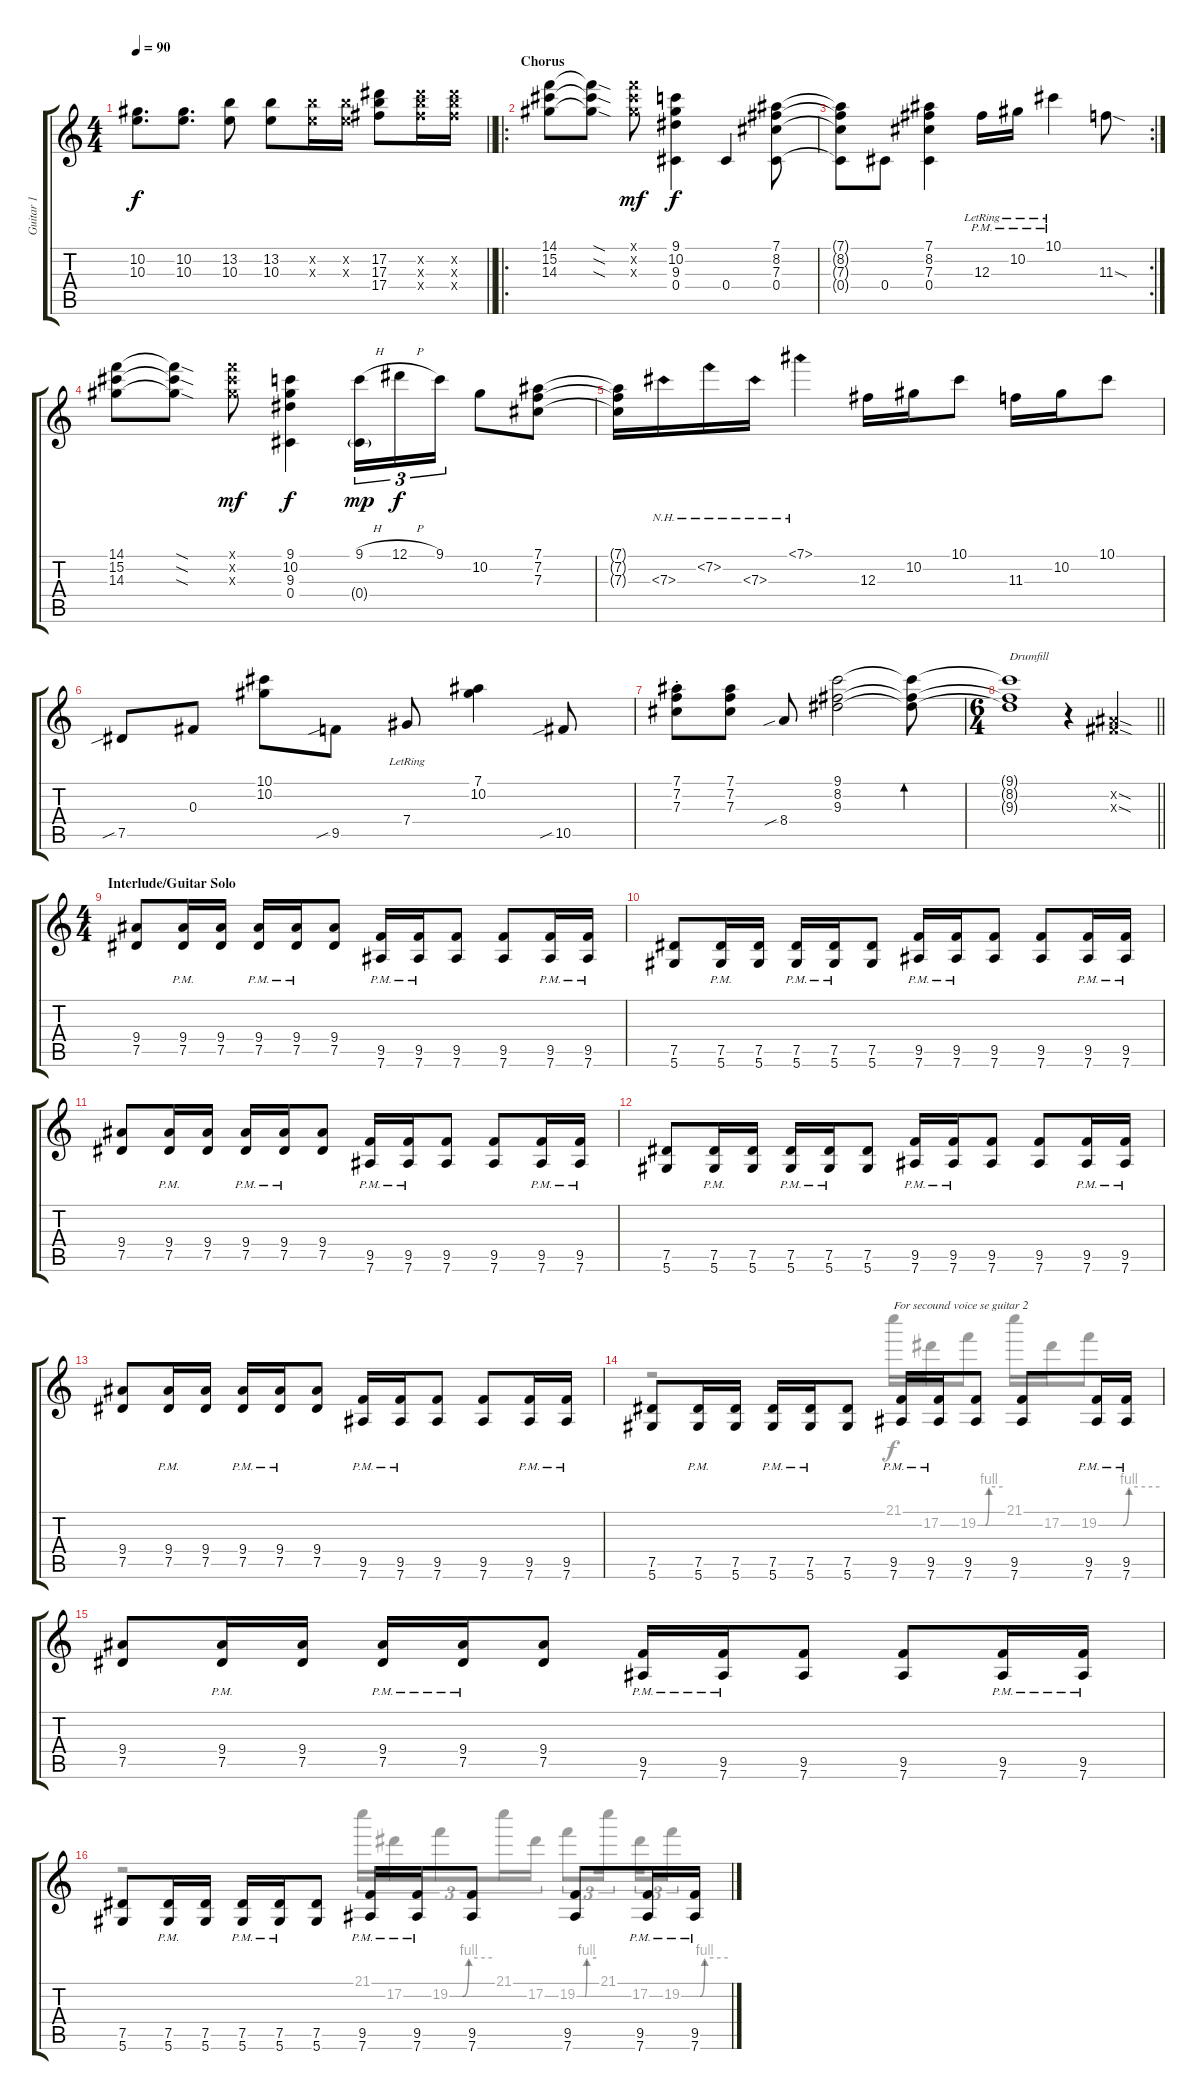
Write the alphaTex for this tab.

\track ("Guitar 1" "Guitar 1") {instrument acousticguitarsteel}
\staff {score tabs}
\tuning (Eb4 Bb3 Gb3 Db3 Ab2 Eb2) {hide}
\voice
\ts (4 4)
\tempo 90
\clef g2
\barLineRight lightlight
\ks c
(10.2 10.3).8{d dy f} (10.2 10.3).8{d} (13.2 10.3).8 (13.2 10.3).8 (13.2{x} 10.3{x}).16 (13.2{x} 10.3{x}).16 (17.2 17.3 17.4).8 (17.2{x} 17.3{x} 17.4{x}).16 (17.2{x} 17.3{x} 17.4{x}).16 |
\ro
\section ("" "Chorus")
(14.1 15.2 14.3).8 (14.1{sod t} 15.2{sod t} 14.3{sod t}).8 (14.1{x} 15.2{x} 14.3{x}).8{dy mf} (9.1 10.2 9.3 0.4).4{dy f} 0.4.4 (7.1 8.2 7.3 0.4).8 |
\rc 2
(7.1{t} 8.2{t} 7.3{t} 0.4{t}).8 0.4.8 (7.1 8.2 7.3 0.4).4 12.3{pm lr}.16 10.2{pm lr}.16 10.1{pm lr}.4 11.3{sod}.8 |
(14.1 15.2 14.3).8 (14.1{sod t} 15.2{sod t} 14.3{sod t}).8 (14.1{x} 15.2{x} 14.3{x}).8{dy mf} (9.1 10.2 9.3 0.4).4{dy f} (9.1{h} 0.4{g}).16{tu (3 2) dy mp} 12.1{h}.16{tu (3 2) dy f} 9.1.16{tu (3 2)} 10.2.8 (7.1 7.2 7.3).8 |
(7.1{t} 7.2{t} 7.3{t}).16 7.3{nh}.16 7.2{nh}.16 7.3{nh}.16 7.1{nh}.4 12.3.16 10.2.16 10.1.8 11.3.16 10.2.16 10.1.8 |
7.5{sib}.8 0.3.8 (10.1 10.2).8 9.5{sib}.8 7.4{lr}.8 (7.1 10.2).4 10.5{sib}.8 |
(7.1{st} 7.2{st} 7.3{st}).8 (7.1 7.2 7.3).8 8.4{sib}.8 (9.1 8.2 9.3).2 (9.1{t} 8.2{t} 9.3{t}).8{bd 60} |
\ts (6 4)
\barLineRight lightlight
(9.1{t} 8.2{t} 9.3{t}).1{txt "Drumfill"} r.4 (0.2{sod x} 0.3{sod x}).4 |
\ts (4 4)
\section ("" "Interlude/Guitar Solo")
(9.4 7.5).8{instrument distortionguitar} (9.4 7.5{pm}).16 (9.4 7.5).16 (9.4 7.5{pm}).16 (9.4 7.5{pm}).16 (9.4 7.5).8 (9.5{pm} 7.6{pm}).16 (9.5{pm} 7.6{pm}).16 (9.5 7.6).8 (9.5 7.6).8 (9.5{pm} 7.6{pm}).16 (9.5{pm} 7.6{pm}).16 |
(7.5 5.6).8 (7.5{pm} 5.6).16 (7.5 5.6).16 (7.5{pm} 5.6).16 (7.5{pm} 5.6).16 (7.5 5.6).8 (9.5{pm} 7.6{pm}).16 (9.5{pm} 7.6{pm}).16 (9.5 7.6).8 (9.5 7.6).8 (9.5{pm} 7.6{pm}).16 (9.5{pm} 7.6{pm}).16 |
(9.4 7.5).8{instrument distortionguitar} (9.4 7.5{pm}).16 (9.4 7.5).16 (9.4 7.5{pm}).16 (9.4 7.5{pm}).16 (9.4 7.5).8 (9.5{pm} 7.6{pm}).16 (9.5{pm} 7.6{pm}).16 (9.5 7.6).8 (9.5 7.6).8 (9.5{pm} 7.6{pm}).16 (9.5{pm} 7.6{pm}).16 |
(7.5 5.6).8 (7.5{pm} 5.6).16 (7.5 5.6).16 (7.5{pm} 5.6).16 (7.5{pm} 5.6).16 (7.5 5.6).8 (9.5{pm} 7.6{pm}).16 (9.5{pm} 7.6{pm}).16 (9.5 7.6).8 (9.5 7.6).8 (9.5{pm} 7.6{pm}).16 (9.5{pm} 7.6{pm}).16 |
(9.4 7.5).8 (9.4 7.5{pm}).16 (9.4 7.5).16 (9.4 7.5{pm}).16 (9.4 7.5{pm}).16 (9.4 7.5).8 (9.5{pm} 7.6{pm}).16 (9.5{pm} 7.6{pm}).16 (9.5 7.6).8 (9.5 7.6).8 (9.5{pm} 7.6{pm}).16 (9.5{pm} 7.6{pm}).16 |
(7.5 5.6).8 (7.5{pm} 5.6).16 (7.5 5.6).16 (7.5{pm} 5.6).16 (7.5{pm} 5.6).16 (7.5 5.6).8 (9.5{pm} 7.6{pm}).16{txt "For secound voice se guitar 2"} (9.5{pm} 7.6{pm}).16 (9.5 7.6).8 (9.5 7.6).8 (9.5{pm} 7.6{pm}).16 (9.5{pm} 7.6{pm}).16 |
(9.4 7.5).8 (9.4 7.5{pm}).16 (9.4 7.5).16 (9.4 7.5{pm}).16 (9.4 7.5{pm}).16 (9.4 7.5).8 (9.5{pm} 7.6{pm}).16 (9.5{pm} 7.6{pm}).16 (9.5 7.6).8 (9.5 7.6).8 (9.5{pm} 7.6{pm}).16 (9.5{pm} 7.6{pm}).16 |
(7.5 5.6).8 (7.5{pm} 5.6).16 (7.5 5.6).16 (7.5{pm} 5.6).16 (7.5{pm} 5.6).16 (7.5 5.6).8 (9.5{pm} 7.6{pm}).16 (9.5{pm} 7.6{pm}).16 (9.5 7.6).8 (9.5 7.6).8 (9.5{pm} 7.6{pm}).16 (9.5{pm} 7.6{pm}).16
\voice
\clef g2
\ottava regular
\simile none
\barLineRight lightlight
\ks c
|
|
|
|
|
|
|
\barLineRight lightlight
|
|
|
|
|
|
r.2 21.1.16 17.2.16 19.2{be (custom 0 0 18 0 27 4 60 4)}.8 21.1.16 17.2.16 19.2{be (custom 0 0 24 0 30 4 60 4)}.8 |
|
r.2 21.1.16{tu (3 2)} 17.2.16{tu (3 2)} 19.2{be (custom 0 0 18 0 27 4 60 4)}.8{tu (3 2)} 21.1.16{tu (3 2)} 17.2.16{tu (3 2)} 19.2{be (custom 0 0 24 0 30 4 60 4)}.8{tu (3 2)} 21.1.16{tu (3 2) beam splitsecondary} 17.2.16{tu (3 2)} 19.2{be (custom 0 0 24 0 30 4 60 4)}.8{tu (3 2)}
